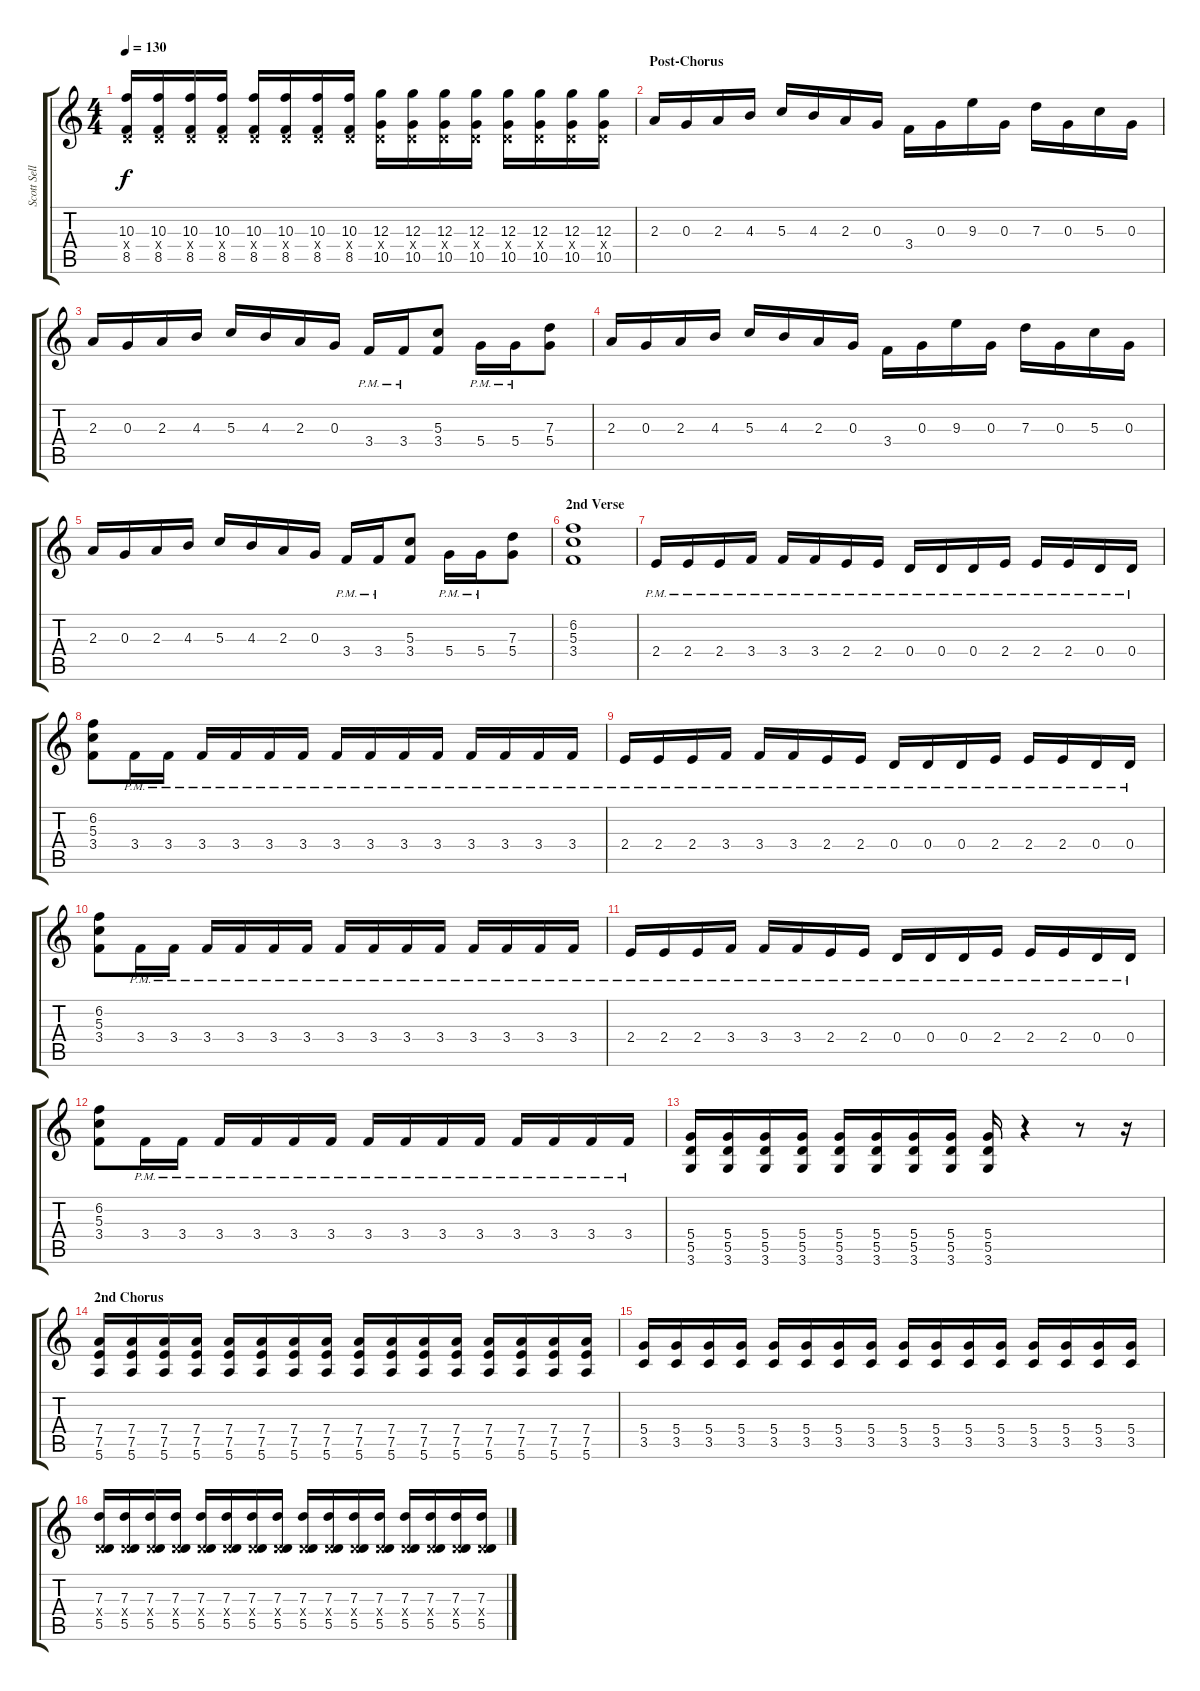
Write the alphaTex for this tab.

\track ("Scott Sellers" "Scott Sell") {instrument distortionguitar}
\staff {score tabs}
\tuning (E4 B3 G3 D3 A2 E2) {hide}
\ts (4 4)
\tempo 130
\clef g2
\ks c
(10.3 0.4{x} 8.5).16{dy f} (10.3 0.4{x} 8.5).16 (10.3 0.4{x} 8.5).16 (10.3 0.4{x} 8.5).16 (10.3 0.4{x} 8.5).16 (10.3 0.4{x} 8.5).16 (10.3 0.4{x} 8.5).16 (10.3 0.4{x} 8.5).16 (12.3 0.4{x} 10.5).16 (12.3 0.4{x} 10.5).16 (12.3 0.4{x} 10.5).16 (12.3 0.4{x} 10.5).16 (12.3 0.4{x} 10.5).16 (12.3 0.4{x} 10.5).16 (12.3 0.4{x} 10.5).16 (12.3 0.4{x} 10.5).16 |
\section ("" "Post-Chorus")
2.3.16 0.3.16 2.3.16 4.3.16 5.3.16 4.3.16 2.3.16 0.3.16 3.4.16 0.3.16 9.3.16 0.3.16 7.3.16 0.3.16 5.3.16 0.3.16 |
2.3.16 0.3.16 2.3.16 4.3.16 5.3.16 4.3.16 2.3.16 0.3.16 3.4{pm}.16 3.4{pm}.16 (5.3 3.4).8 5.4{pm}.16 5.4{pm}.16 (7.3 5.4).8 |
2.3.16 0.3.16 2.3.16 4.3.16 5.3.16 4.3.16 2.3.16 0.3.16 3.4.16 0.3.16 9.3.16 0.3.16 7.3.16 0.3.16 5.3.16 0.3.16 |
2.3.16 0.3.16 2.3.16 4.3.16 5.3.16 4.3.16 2.3.16 0.3.16 3.4{pm}.16 3.4{pm}.16 (5.3 3.4).8 5.4{pm}.16 5.4{pm}.16 (7.3 5.4).8 |
\section ("" "2nd Verse")
(6.2 5.3 3.4).1 |
2.4{pm}.16 2.4{pm}.16 2.4{pm}.16 3.4{pm}.16 3.4{pm}.16 3.4{pm}.16 2.4{pm}.16 2.4{pm}.16 0.4{pm}.16 0.4{pm}.16 0.4{pm}.16 2.4{pm}.16 2.4{pm}.16 2.4{pm}.16 0.4{pm}.16 0.4{pm}.16 |
(6.2 5.3 3.4).8 3.4{pm}.16 3.4{pm}.16 3.4{pm}.16 3.4{pm}.16 3.4{pm}.16 3.4{pm}.16 3.4{pm}.16 3.4{pm}.16 3.4{pm}.16 3.4{pm}.16 3.4{pm}.16 3.4{pm}.16 3.4{pm}.16 3.4{pm}.16 |
2.4{pm}.16 2.4{pm}.16 2.4{pm}.16 3.4{pm}.16 3.4{pm}.16 3.4{pm}.16 2.4{pm}.16 2.4{pm}.16 0.4{pm}.16 0.4{pm}.16 0.4{pm}.16 2.4{pm}.16 2.4{pm}.16 2.4{pm}.16 0.4{pm}.16 0.4{pm}.16 |
(6.2 5.3 3.4).8 3.4{pm}.16 3.4{pm}.16 3.4{pm}.16 3.4{pm}.16 3.4{pm}.16 3.4{pm}.16 3.4{pm}.16 3.4{pm}.16 3.4{pm}.16 3.4{pm}.16 3.4{pm}.16 3.4{pm}.16 3.4{pm}.16 3.4{pm}.16 |
2.4{pm}.16 2.4{pm}.16 2.4{pm}.16 3.4{pm}.16 3.4{pm}.16 3.4{pm}.16 2.4{pm}.16 2.4{pm}.16 0.4{pm}.16 0.4{pm}.16 0.4{pm}.16 2.4{pm}.16 2.4{pm}.16 2.4{pm}.16 0.4{pm}.16 0.4{pm}.16 |
(6.2 5.3 3.4).8 3.4{pm}.16 3.4{pm}.16 3.4{pm}.16 3.4{pm}.16 3.4{pm}.16 3.4{pm}.16 3.4{pm}.16 3.4{pm}.16 3.4{pm}.16 3.4{pm}.16 3.4{pm}.16 3.4{pm}.16 3.4{pm}.16 3.4{pm}.16 |
(5.4 5.5 3.6).16 (5.4 5.5 3.6).16 (5.4 5.5 3.6).16 (5.4 5.5 3.6).16 (5.4 5.5 3.6).16 (5.4 5.5 3.6).16 (5.4 5.5 3.6).16 (5.4 5.5 3.6).16 (5.4 5.5 3.6).16 r.4 r.8 r.16 |
\section ("" "2nd Chorus")
(7.4 7.5 5.6).16 (7.4 7.5 5.6).16 (7.4 7.5 5.6).16 (7.4 7.5 5.6).16 (7.4 7.5 5.6).16 (7.4 7.5 5.6).16 (7.4 7.5 5.6).16 (7.4 7.5 5.6).16 (7.4 7.5 5.6).16 (7.4 7.5 5.6).16 (7.4 7.5 5.6).16 (7.4 7.5 5.6).16 (7.4 7.5 5.6).16 (7.4 7.5 5.6).16 (7.4 7.5 5.6).16 (7.4 7.5 5.6).16 |
(5.4 3.5).16 (5.4 3.5).16 (5.4 3.5).16 (5.4 3.5).16 (5.4 3.5).16 (5.4 3.5).16 (5.4 3.5).16 (5.4 3.5).16 (5.4 3.5).16 (5.4 3.5).16 (5.4 3.5).16 (5.4 3.5).16 (5.4 3.5).16 (5.4 3.5).16 (5.4 3.5).16 (5.4 3.5).16 |
(7.3 0.4{x} 5.5).16 (7.3 0.4{x} 5.5).16 (7.3 0.4{x} 5.5).16 (7.3 0.4{x} 5.5).16 (7.3 0.4{x} 5.5).16 (7.3 0.4{x} 5.5).16 (7.3 0.4{x} 5.5).16 (7.3 0.4{x} 5.5).16 (7.3 0.4{x} 5.5).16 (7.3 0.4{x} 5.5).16 (7.3 0.4{x} 5.5).16 (7.3 0.4{x} 5.5).16 (7.3 0.4{x} 5.5).16 (7.3 0.4{x} 5.5).16 (7.3 0.4{x} 5.5).16 (7.3 0.4{x} 5.5).16
